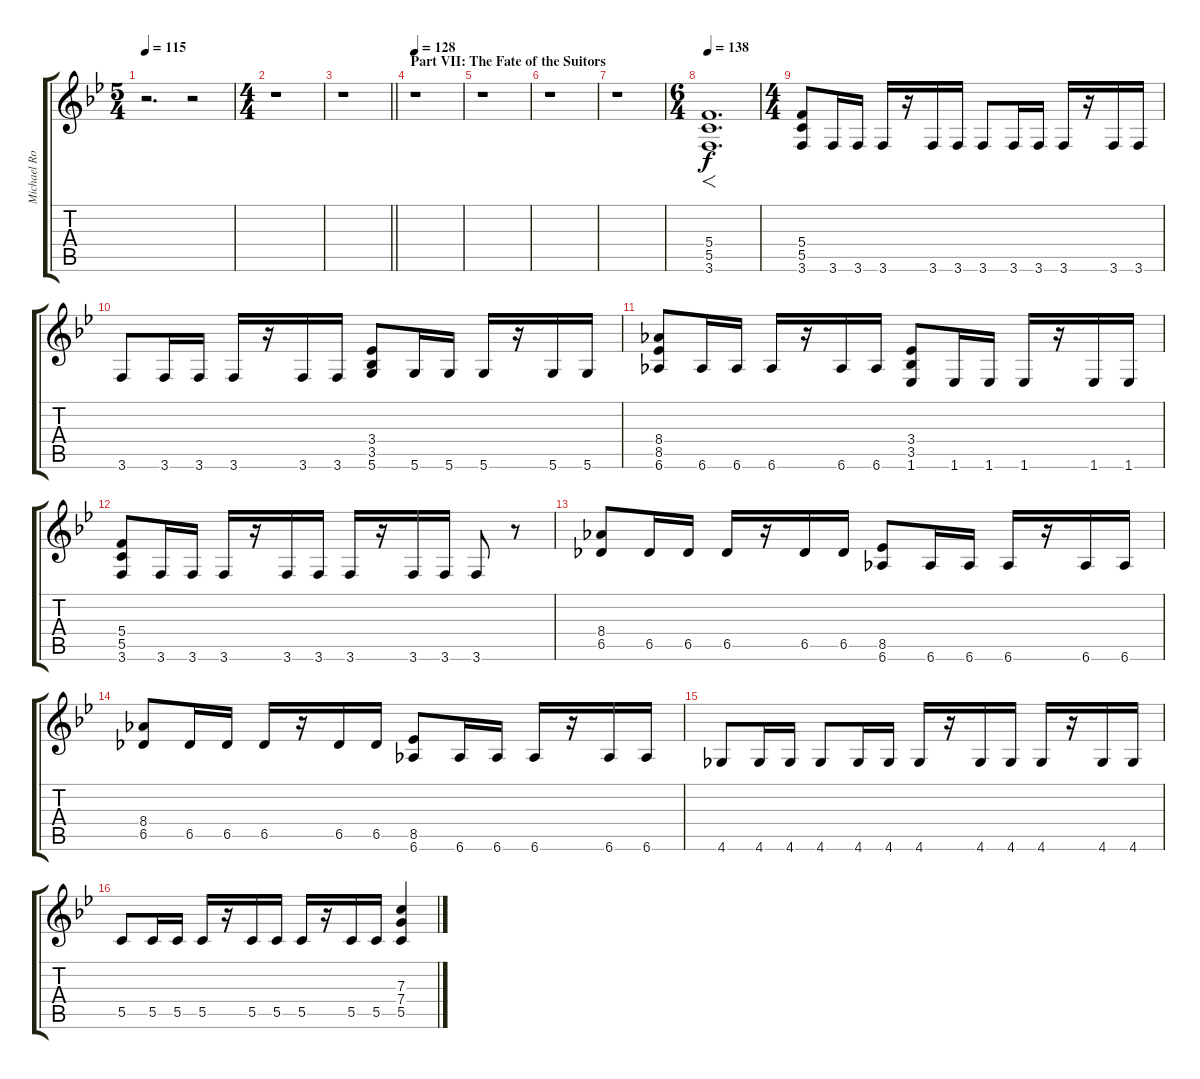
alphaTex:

\track ("Michael Romeo (guitar)" "Michael Ro") {instrument distortionguitar}
\staff {score tabs}
\tuning (D4 A3 F3 C3 G2 D2) {hide}
\ts (5 4)
\tempo 115
\clef g2
\ks gminor
r.2{d dy f} r.2 |
\ts (4 4)
r.1 |
\barLineRight lightlight
r.1 |
\section ("" "Part VII: The Fate of the Suitors ")
\tempo 128
r.1 |
r.1 |
r.1 |
r.1 |
\ts (6 4)
\tempo 138
(5.4 5.5 3.6).1{f d volume 16} |
\ts (4 4)
(5.4 5.5 3.6).8{volume 15} 3.6.16 3.6.16 3.6.16 r.16 3.6.16 3.6.16 3.6.8 3.6.16 3.6.16 3.6.16 r.16 3.6.16 3.6.16 |
3.6.8 3.6.16 3.6.16 3.6.16 r.16 3.6.16 3.6.16 (3.4 3.5 5.6).8 5.6.16 5.6.16 5.6.16 r.16 5.6.16 5.6.16 |
(8.4 8.5 6.6).8 6.6.16 6.6.16 6.6.16 r.16 6.6.16 6.6.16 (3.4 3.5 1.6).8 1.6.16 1.6.16 1.6.16 r.16 1.6.16 1.6.16 |
(5.4 5.5 3.6).8 3.6.16 3.6.16 3.6.16 r.16 3.6.16 3.6.16 3.6.16 r.16 3.6.16 3.6.16 3.6.8 r.8 |
(8.4 6.5).8 6.5.16 6.5.16 6.5.16 r.16 6.5.16 6.5.16 (8.5 6.6).8 6.6.16 6.6.16 6.6.16 r.16 6.6.16 6.6.16 |
(8.4 6.5).8 6.5.16 6.5.16 6.5.16 r.16 6.5.16 6.5.16 (8.5 6.6).8 6.6.16 6.6.16 6.6.16 r.16 6.6.16 6.6.16 |
4.6.8 4.6.16 4.6.16 4.6.8 4.6.16 4.6.16 4.6.16 r.16 4.6.16 4.6.16 4.6.16 r.16 4.6.16 4.6.16 |
5.5.8 5.5.16 5.5.16 5.5.16 r.16 5.5.16 5.5.16 5.5.16 r.16 5.5.16 5.5.16 (7.3 7.4 5.5).4
